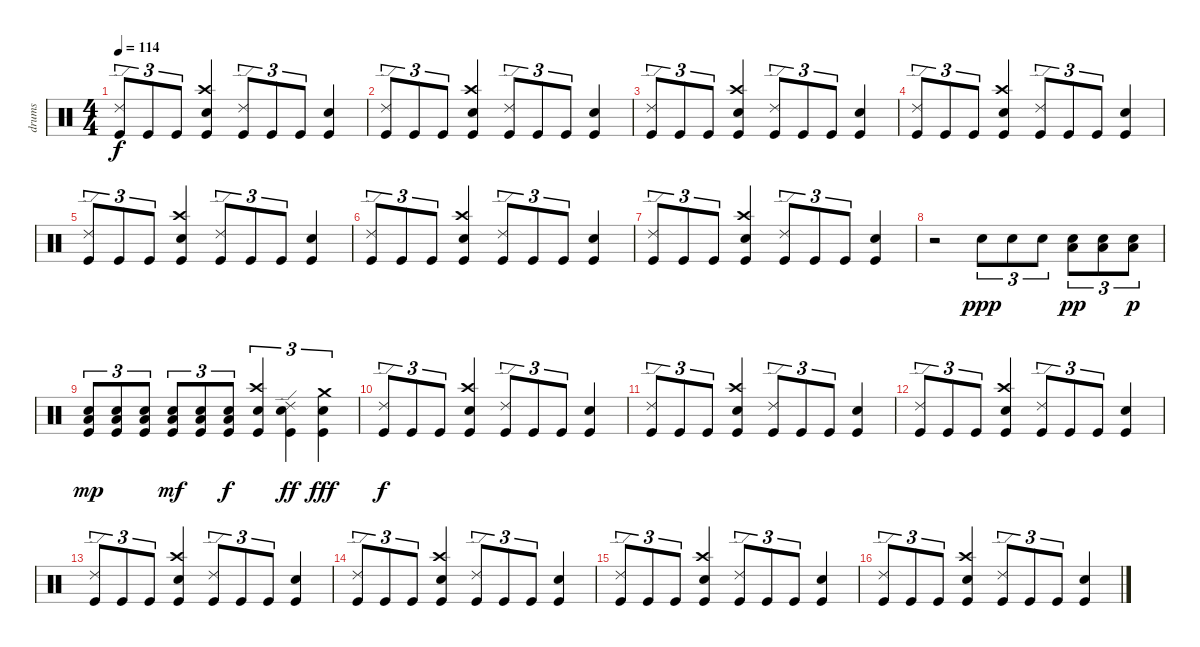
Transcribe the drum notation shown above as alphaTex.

\track ("drums" "drums") {instrument percussion}
\staff {score}
\articulation defaults
\ts (4 4)
\tempo 114
\clef neutral
\ks c
("Ride (edge) 2" "Kick (hit)").8{tu (3 2) dy f} "Kick (hit)".8{tu (3 2)} "Kick (hit)".8{tu (3 2)} ("Crash high (hit)" "Kick (hit)" "Snare (hit) 2").4 ("Ride (edge) 2" "Kick (hit)").8{tu (3 2)} "Kick (hit)".8{tu (3 2)} "Kick (hit)".8{tu (3 2)} ("Kick (hit)" "Snare (hit) 2").4 |
("Ride (edge) 2" "Kick (hit)").8{tu (3 2)} "Kick (hit)".8{tu (3 2)} "Kick (hit)".8{tu (3 2)} ("Crash high (hit)" "Kick (hit)" "Snare (hit) 2").4 ("Ride (edge) 2" "Kick (hit)").8{tu (3 2)} "Kick (hit)".8{tu (3 2)} "Kick (hit)".8{tu (3 2)} ("Kick (hit)" "Snare (hit) 2").4 |
("Ride (edge) 2" "Kick (hit)").8{tu (3 2)} "Kick (hit)".8{tu (3 2)} "Kick (hit)".8{tu (3 2)} ("Crash high (hit)" "Kick (hit)" "Snare (hit) 2").4 ("Ride (edge) 2" "Kick (hit)").8{tu (3 2)} "Kick (hit)".8{tu (3 2)} "Kick (hit)".8{tu (3 2)} ("Kick (hit)" "Snare (hit) 2").4 |
("Ride (edge) 2" "Kick (hit)").8{tu (3 2)} "Kick (hit)".8{tu (3 2)} "Kick (hit)".8{tu (3 2)} ("Crash high (hit)" "Kick (hit)" "Snare (hit) 2").4 ("Ride (edge) 2" "Kick (hit)").8{tu (3 2)} "Kick (hit)".8{tu (3 2)} "Kick (hit)".8{tu (3 2)} ("Kick (hit)" "Snare (hit) 2").4 |
("Ride (edge) 2" "Kick (hit)").8{tu (3 2)} "Kick (hit)".8{tu (3 2)} "Kick (hit)".8{tu (3 2)} ("Crash high (hit)" "Kick (hit)" "Snare (hit) 2").4 ("Ride (edge) 2" "Kick (hit)").8{tu (3 2)} "Kick (hit)".8{tu (3 2)} "Kick (hit)".8{tu (3 2)} ("Kick (hit)" "Snare (hit) 2").4 |
("Ride (edge) 2" "Kick (hit)").8{tu (3 2)} "Kick (hit)".8{tu (3 2)} "Kick (hit)".8{tu (3 2)} ("Crash high (hit)" "Kick (hit)" "Snare (hit) 2").4 ("Ride (edge) 2" "Kick (hit)").8{tu (3 2)} "Kick (hit)".8{tu (3 2)} "Kick (hit)".8{tu (3 2)} ("Kick (hit)" "Snare (hit) 2").4 |
("Ride (edge) 2" "Kick (hit)").8{tu (3 2)} "Kick (hit)".8{tu (3 2)} "Kick (hit)".8{tu (3 2)} ("Crash high (hit)" "Kick (hit)" "Snare (hit) 2").4 ("Ride (edge) 2" "Kick (hit)").8{tu (3 2)} "Kick (hit)".8{tu (3 2)} "Kick (hit)".8{tu (3 2)} ("Kick (hit)" "Snare (hit) 2").4 |
r.2 "Snare (hit) 2".8{tu (3 2) dy ppp} "Snare (hit) 2".8{tu (3 2)} "Snare (hit) 2".8{tu (3 2)} ("Snare (hit) 2" "Low Floor Tom (hit)").8{tu (3 2) dy pp} ("Snare (hit) 2" "Low Floor Tom (hit)").8{tu (3 2)} ("Snare (hit) 2" "Low Floor Tom (hit)").8{tu (3 2) dy p} |
("Kick (hit)" "Snare (hit) 2" "Low Floor Tom (hit)").8{tu (3 2) dy mp} ("Kick (hit)" "Snare (hit) 2" "Low Floor Tom (hit)").8{tu (3 2)} ("Kick (hit)" "Snare (hit) 2" "Low Floor Tom (hit)").8{tu (3 2)} ("Kick (hit)" "Snare (hit) 2" "Low Floor Tom (hit)").8{tu (3 2) dy mf} ("Kick (hit)" "Snare (hit) 2" "Low Floor Tom (hit)").8{tu (3 2)} ("Kick (hit)" "Snare (hit) 2" "Low Floor Tom (hit)").8{tu (3 2) dy f} ("Crash high (hit)" "Kick (hit)" "Snare (hit) 2").4{tu (3 2)} ("Ride (edge) 2" "Kick (hit)" "Snare (hit) 2").4{tu (3 2) dy ff} ("Crash medium (hit)" "Kick (hit)" "Snare (hit) 2").4{tu (3 2) dy fff} |
("Ride (edge) 2" "Kick (hit)").8{tu (3 2) dy f} "Kick (hit)".8{tu (3 2)} "Kick (hit)".8{tu (3 2)} ("Crash high (hit)" "Kick (hit)" "Snare (hit) 2").4 ("Ride (edge) 2" "Kick (hit)").8{tu (3 2)} "Kick (hit)".8{tu (3 2)} "Kick (hit)".8{tu (3 2)} ("Kick (hit)" "Snare (hit) 2").4 |
("Ride (edge) 2" "Kick (hit)").8{tu (3 2)} "Kick (hit)".8{tu (3 2)} "Kick (hit)".8{tu (3 2)} ("Crash high (hit)" "Kick (hit)" "Snare (hit) 2").4 ("Ride (edge) 2" "Kick (hit)").8{tu (3 2)} "Kick (hit)".8{tu (3 2)} "Kick (hit)".8{tu (3 2)} ("Kick (hit)" "Snare (hit) 2").4 |
("Ride (edge) 2" "Kick (hit)").8{tu (3 2)} "Kick (hit)".8{tu (3 2)} "Kick (hit)".8{tu (3 2)} ("Crash high (hit)" "Kick (hit)" "Snare (hit) 2").4 ("Ride (edge) 2" "Kick (hit)").8{tu (3 2)} "Kick (hit)".8{tu (3 2)} "Kick (hit)".8{tu (3 2)} ("Kick (hit)" "Snare (hit) 2").4 |
("Ride (edge) 2" "Kick (hit)").8{tu (3 2)} "Kick (hit)".8{tu (3 2)} "Kick (hit)".8{tu (3 2)} ("Crash high (hit)" "Kick (hit)" "Snare (hit) 2").4 ("Ride (edge) 2" "Kick (hit)").8{tu (3 2)} "Kick (hit)".8{tu (3 2)} "Kick (hit)".8{tu (3 2)} ("Kick (hit)" "Snare (hit) 2").4 |
("Ride (edge) 2" "Kick (hit)").8{tu (3 2)} "Kick (hit)".8{tu (3 2)} "Kick (hit)".8{tu (3 2)} ("Crash high (hit)" "Kick (hit)" "Snare (hit) 2").4 ("Ride (edge) 2" "Kick (hit)").8{tu (3 2)} "Kick (hit)".8{tu (3 2)} "Kick (hit)".8{tu (3 2)} ("Kick (hit)" "Snare (hit) 2").4 |
("Ride (edge) 2" "Kick (hit)").8{tu (3 2)} "Kick (hit)".8{tu (3 2)} "Kick (hit)".8{tu (3 2)} ("Crash high (hit)" "Kick (hit)" "Snare (hit) 2").4 ("Ride (edge) 2" "Kick (hit)").8{tu (3 2)} "Kick (hit)".8{tu (3 2)} "Kick (hit)".8{tu (3 2)} ("Kick (hit)" "Snare (hit) 2").4 |
("Ride (edge) 2" "Kick (hit)").8{tu (3 2)} "Kick (hit)".8{tu (3 2)} "Kick (hit)".8{tu (3 2)} ("Crash high (hit)" "Kick (hit)" "Snare (hit) 2").4 ("Ride (edge) 2" "Kick (hit)").8{tu (3 2)} "Kick (hit)".8{tu (3 2)} "Kick (hit)".8{tu (3 2)} ("Kick (hit)" "Snare (hit) 2").4
